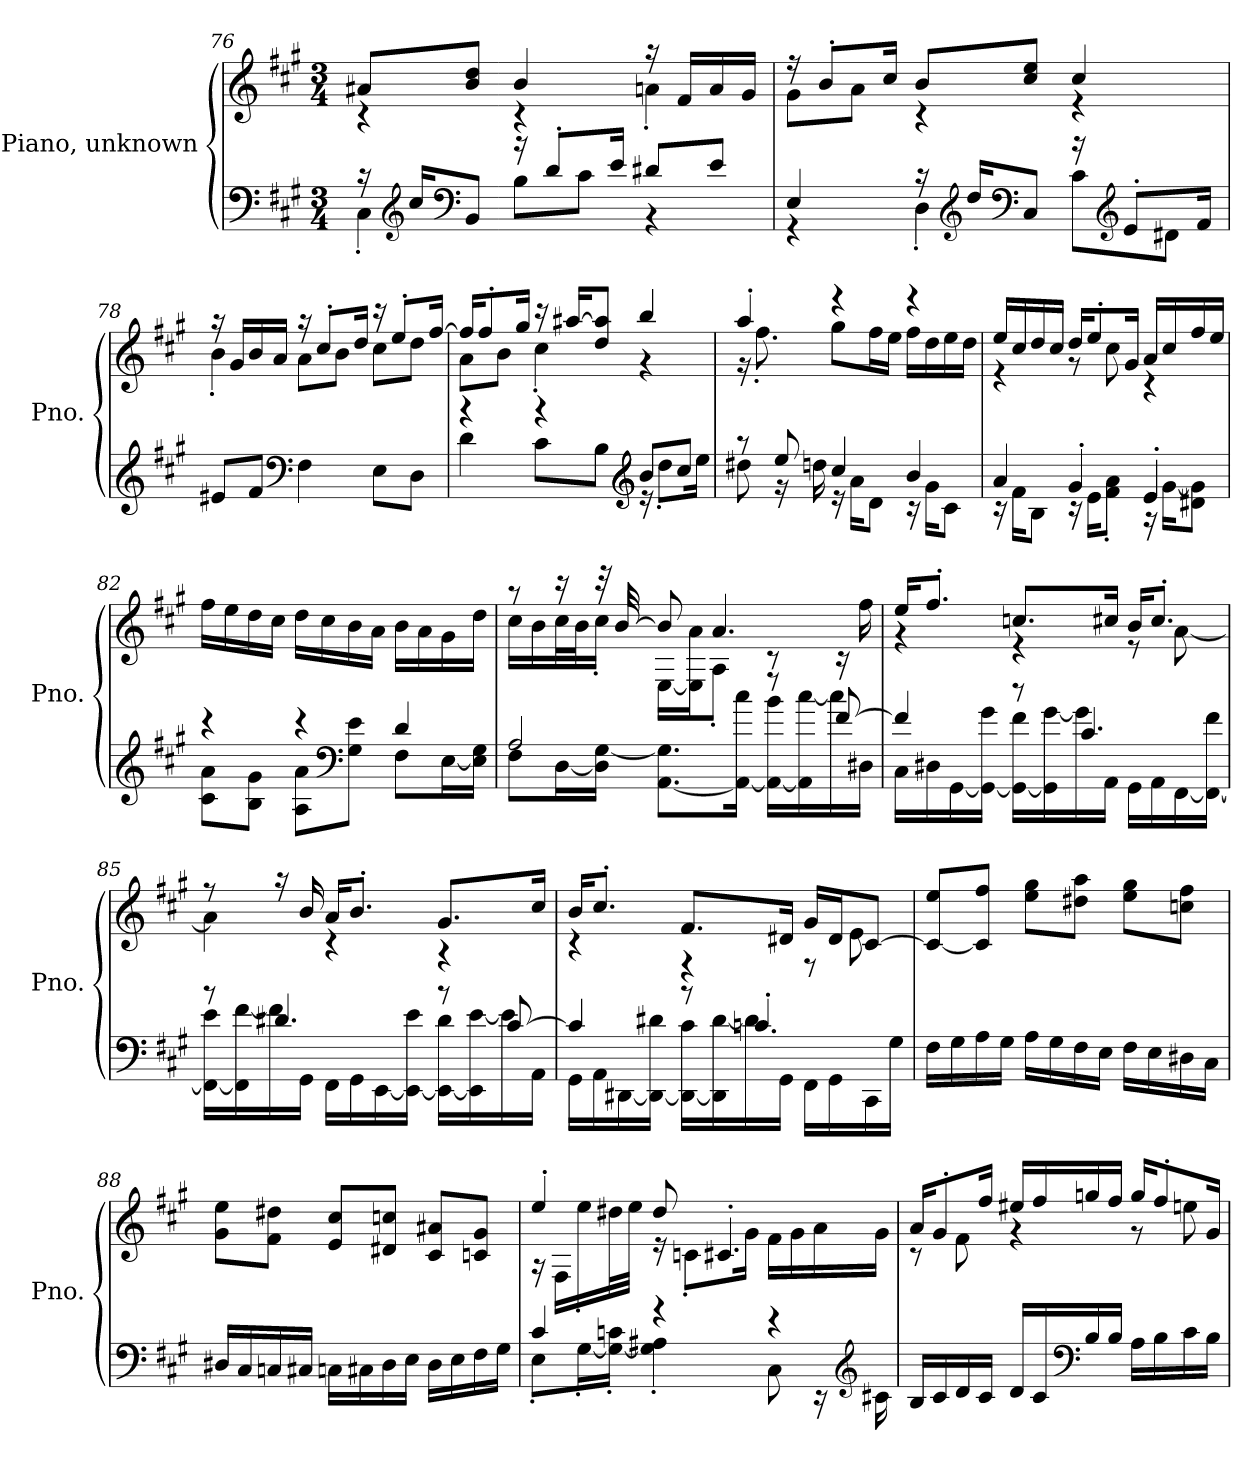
**kern	**kern
*part1	*part1
*staff2	*staff1
*I"Piano, unknown	*
*I'Pno.	*
*clefF4	*clefG2
*k[f#c#g#]	*k[f#c#g#]
*M3/4	*M3/4
=76	=76
*^	*^
16r	4C#'\	8a#X/L	4r
*clefG2	*	*	*
16cc#/KL	.	.	.
*clefF4	*	*	*
8BB/J	.	8b/ 8dd/J	.
16r	8B\L	4b/	4r
8d'/L	.	.	.
.	8c#\J	.	.
16e/Jk	.	.	.
8d#X/L	4r	16r	4an'\
.	.	16f#/LL	.
8e/J	.	16a/	.
.	.	16g#/JJ	.
!!LO:LB:g=z	!!
=77	=77	=77	=77
4E/	4r	16r	8g#\L
.	.	8b'/L	.
.	.	.	8a\J
.	.	16cc#/Jk	.
16r	4D'\	8b/L	4r
*clefG2	*	*	*
16dd/KL	.	.	.
*clefF4	*	*	*
8C#/J	.	8cc#/ 8ee/J	.
16r	8c#\L	4cc#/	4r
*clefG2	*	*	*
8e'/L	.	.	.
.	8d#X\J	.	.
16f#/Jk	.	.	.
*v	*v	*	*
=78	=78	=78
8e#X/L	16r	4b'\
.	16g#/LL	.
8f#/J	16b/	.
.	16a/JJ	.
*clefF4	*	*
4F#\	16r	8a\L
.	8cc#'/L	.
.	.	8b\J
.	16dd/Jk	.
8E\L	16r	8cc#\L
.	8ee'/L	.
8D\J	.	8dd\J
.	[16ff#/Jk	.
!!LO:LB:g=z	!!
=79	=79	=79
*^	*	*
4r	4d\	16ff#/KL]	8a\L
.	.	8ff#'/	.
.	.	.	8b\J
.	.	16gg#/Jk	.
4r	8c#\L	16r	4cc#'\
.	.	[16aa#X/KL	.
.	8B\J	8dd/ 8aa#/]J	.
*clefG2	*	*	*
8b/L	16r	4bb/	4r
.	8dd'\L	.	.
8cc#/J	.	.	.
.	16ee\Jk	.	.
=80	=80	=80	=80
8r	8dd#X\	4aa'/	16r
.	.	.	8.ff#'\
8ee/	16r	.	.
.	16ddn\	.	.
4cc#/	16r	4r	8gg#\L
.	16a\KL	.	.
.	8d\J	.	16ff#\L
.	.	.	16ee\JJ
4b/	16r	4r	16ff#\LL
.	16g#\KL	.	16dd\
.	8c#\J	.	16ee\
.	.	.	16dd\JJ
=81	=81	=81	=81
4a/	16r	16ee/LL	4r
.	16f#\KL	16cc#/	.
.	8B\J	16dd/	.
.	.	16cc#/JJ	.
4g#'/	16r	16dd/KL	8r
.	16e\KL	8ee'/	.
.	8f#\' 8a\'J	.	8cc#\
.	.	16g#/Jk	.
4e'/	16r	16a/LL	4r
.	[16g#\KL	16cc#/	.
.	8d#X\ 8g#\]J	16ff#/	.
.	.	16ee/JJ	.
*	*	*v	*v
!!LO:LB:g=z
=82	=82	=82
4r	8c#\ 8a\L	16ff#\LL
.	.	16ee\
.	8B\ 8g#\J	16dd\
.	.	16cc#\JJ
4r	8A\ 8a\L	16dd\LL
.	.	16cc#\
*clefF4	*	*
.	8G#\ 8e\J	16b\
.	.	16a\JJ
4d/	8F#\L	16b\LL
.	.	16a\
.	[16E\L	16g#\
.	16E\] 16G#\JJ	16dd\JJ
=83	=83	=83
*	*	*^
2A/	8F#\L	8r	16cc#\LL
.	.	.	16b\
.	[16D\L	16r	32cc#\L
.	.	.	32b\J
.	16D\] [16G#\JJ	32r	16cc#'\JJ
.	.	[32b/	.
.	[8.AA\ 8.G#\]L	8b/]	[16E\LL
.	.	.	16E\] 16a\J
.	.	4.a/	8A'\J
.	16AA\_ 16cc#\Jk	.	.
8r	16AA\_ 16b\LL	.	8r
.	16AA\] [16cc#\	.	.
[8f#/	16cc#\]	.	16r
.	16D#X\JJ	.	16ff#\
!!LO:LB:g=z	!!
=84	=84	=84	=84
4f#/]	16C#\LL	16ee/KL	4r
.	16D#X\	8.ff#'/J	.
.	[16GG#\	.	.
.	16GG#\_ 16g#\JJ	.	.
8r	16GG#\_ 16f#\LL	8.ccn/L	4r
.	16GG#\] [16g#\	.	.
4.c#/	16g#\]	.	.
.	16AA\JJ	16cc#X/Jk	.
.	16GG#\LL	16b/KL	8r
.	16AA\	8.cc#'/J	.
.	[16FF#\	.	[8a\
.	16FF#\_ 16f#\JJ	.	.
=85	=85	=85	=85
8r	16FF#\_ 16e\LL	8r	4a\]
.	16FF#\] [16f#\	.	.
4.d#X/	16f#\]	16r	.
.	16GG#\JJ	16b/	.
.	16FF#\LL	16a/KL	4r
.	16GG#\	8.b'/J	.
.	[16EE\	.	.
.	16EE\_ 16e\JJ	.	.
8r	16EE\_ 16d#\LL	8.g#/L	4r
.	16EE\] [16e\	.	.
[8c#/	16e\]	.	.
.	16AA\JJ	16cc#/Jk	.
!!LO:LB:g=z	!!
=86	=86	=86	=86
4c#/]	16GG#\LL	16b/KL	4r
.	16AA\	8.cc#'/J	.
.	[16DD#X\	.	.
.	16DD#\_ 16d#X\JJ	.	.
8r	16DD#\_ 16c#\LL	8.f#/L	4r
.	16DD#\] [16d#\	.	.
4.cn'/	16d#\]	.	.
.	16GG#\JJ	16d#X/Jk	.
.	16FF#\LL	16g#/LL	8r
.	16GG#\	16d#/J	.
.	16CC#\	[8c#/J	8e\
.	16G#\JJ	.	.
*v	*v	*	*
*	*v	*v
=87	=87
16F#\LL	8c#/_ 8ee/L
16G#\	.
16A\	8c#/] 8ff#/J
16G#\JJ	.
16A\LL	8ee\ 8gg#\L
16G#\	.
16F#\	8dd#X\ 8aa\J
16E\JJ	.
16F#\LL	8ee\ 8gg#\L
16E\	.
16D#X\	8ccn\ 8ff#\J
16C#\JJ	.
!!LO:PB:g=z
=88	=88
16D#X/LL	8g#\ 8ee\L
16C#/	.
16Cn/	8f#\ 8dd#X\J
16C#X/JJ	.
16Cn\LL	8e/ 8cc#/L
16C#X\	.
16D#\	8d#X/ 8ccn/J
16E\JJ	.
16D#\LL	8c#/ 8a#X/L
16E\	.
16F#\	8cn/ 8g#/J
16G#\JJ	.
=89	=89
*^	*^
4c#/	8E'\L	4ee'/	16r
.	.	.	16F#\LL
.	[16G#'\L	.	16ee'\
.	16G#\_' 16cn\'JJ	.	32dd#X\L
.	.	.	32ee\JJJ
4r	4G#\]' 4A#X\'	8dd#/	16r
.	.	.	8cn'\L
.	.	4.c#X'/	.
.	.	.	16g#\Jk
4r	8C#\	.	16f#\LL
.	.	.	16g#\
.	16r	.	16a\
*clefG2	*	*	*
.	16c#X\	.	16g#\JJ
*v	*v	*	*
!!LO:LB:g=z	!!
=90	=90	=90
16B/LL	16a/KL	8r
16c#/	8g#'/	.
16d/	.	8f#\
16c#/JJ	16ff#/Jk	.
16d/LL	16ee#X/LL	4r
16c#/	16ff#/	.
*clefF4	*	*
16B/	16ggn/	.
16B/JJ	16ff#/JJ	.
16A\LL	16gg/KL	8r
16B\	8ff#'/	.
16c#\	.	8een\
16B\JJ	16g#/Jk	.
*	*v	*v
=	=
*-	*-
